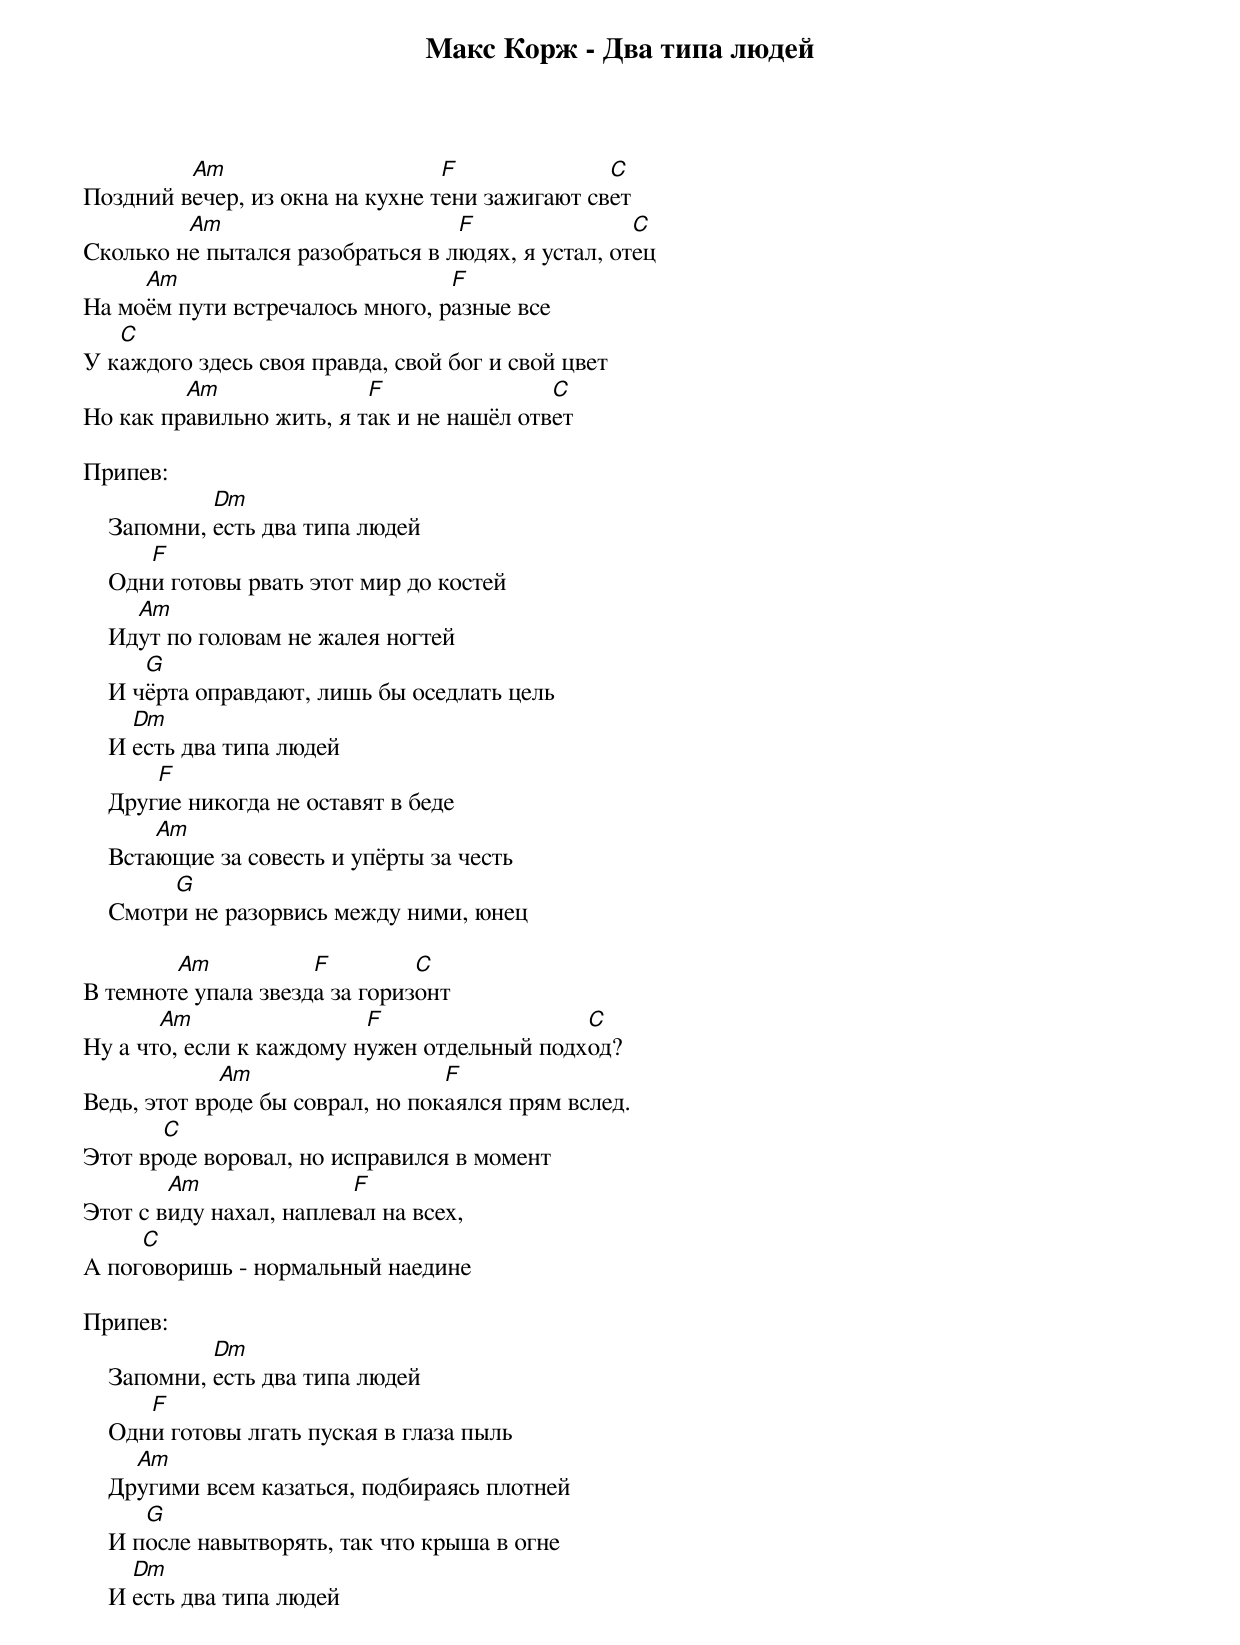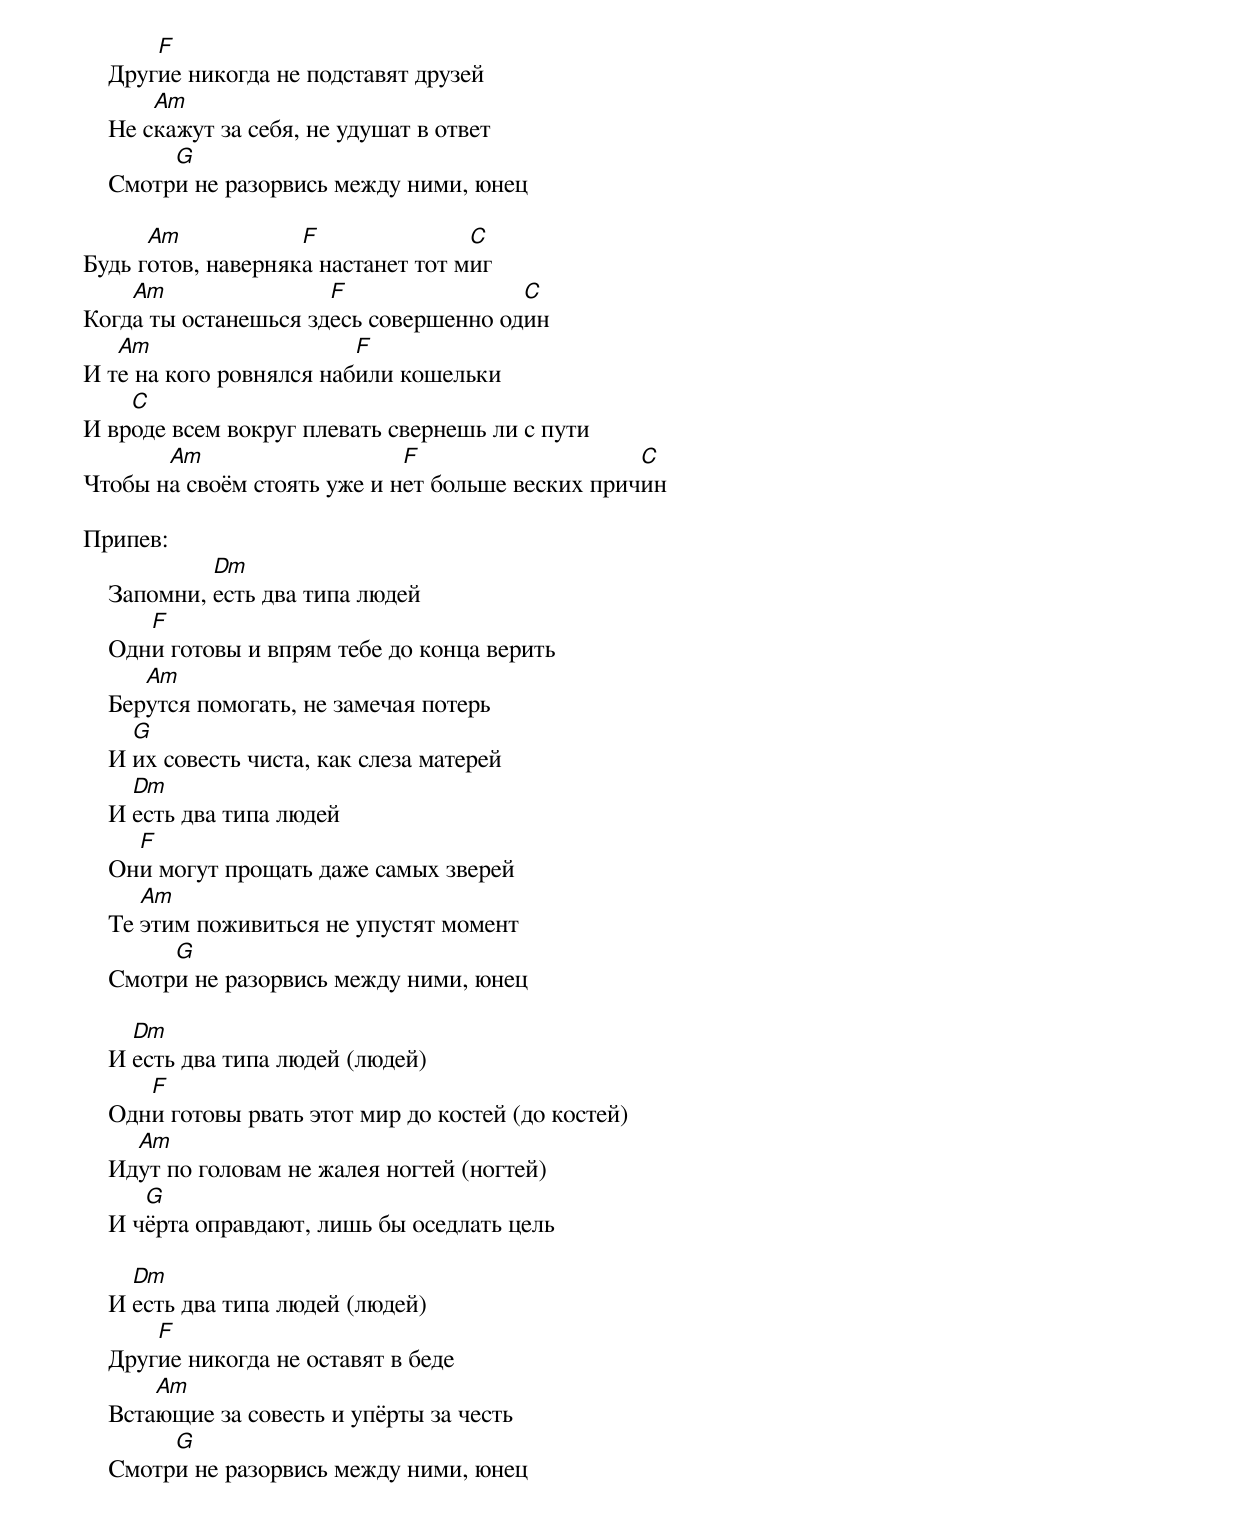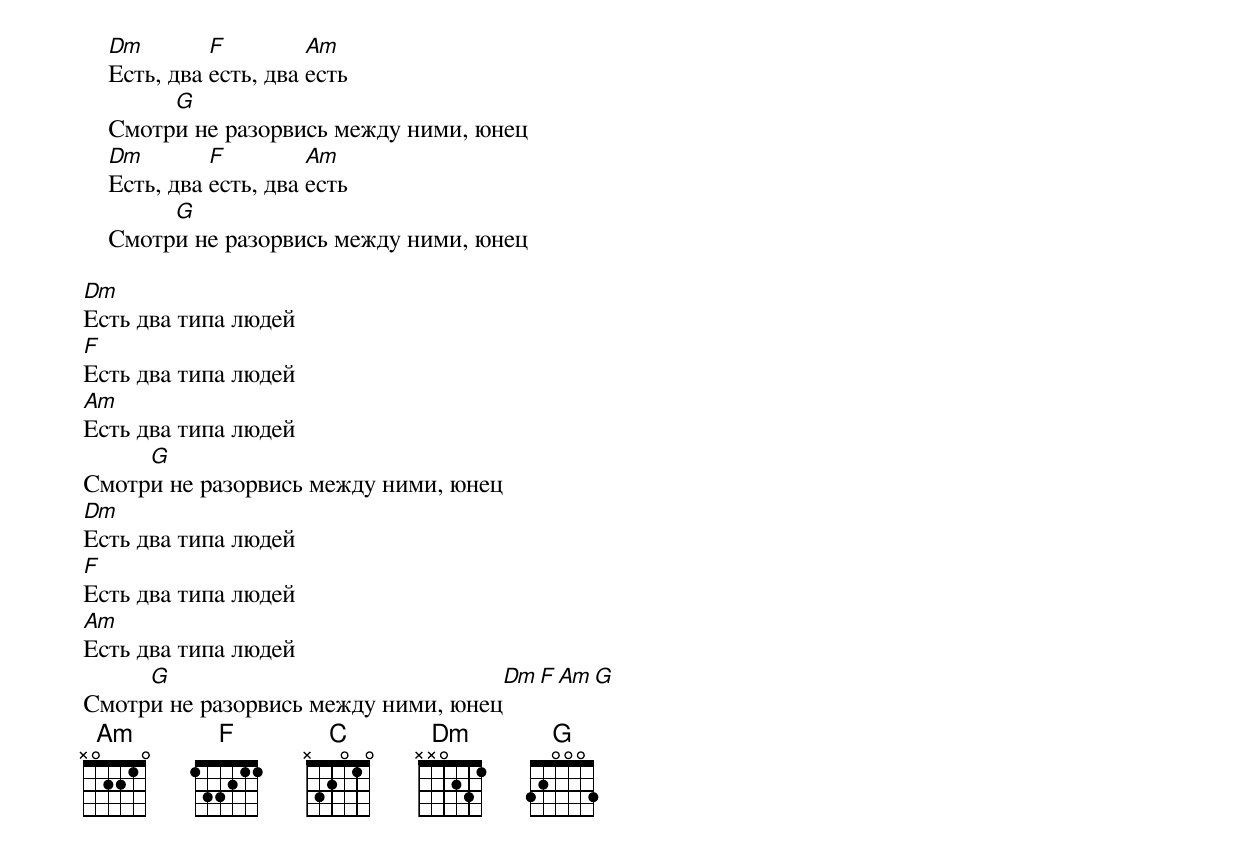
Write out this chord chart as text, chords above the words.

Макс Корж - Два типа людей

         Am                      F              C
Поздний вечер, из окна на кухне тени зажигают свет
         Am                       F                C
Сколько не пытался разобраться в людях, я устал, отец
     Am                          F
На моём пути встречалось много, разные все
   C
У каждого здесь своя правда, свой бог и свой цвет
         Am               F                C
Но как правильно жить, я так и не нашёл ответ

Припев:
             Dm
    Запомни, есть два типа людей
       F
    Одни готовы рвать этот мир до костей
      Am
    Идут по головам не жалея ногтей
       G
    И чёрта оправдают, лишь бы оседлать цель
      Dm
    И есть два типа людей
        F
    Другие никогда не оставят в беде
        Am
    Встающие за совесть и упёрты за честь
         G
    Смотри не разорвись между ними, юнец

        Am           F         C
В темноте упала звезда за горизонт
       Am                 F                  C
Ну а что, если к каждому нужен отдельный подход?
             Am                   F
Ведь, этот вроде бы соврал, но покаялся прям вслед.
       C
Этот вроде воровал, но исправился в момент
        Am               F
Этот с виду нахал, наплевал на всех,
     C
А поговоришь - нормальный наедине

Припев:
             Dm
    Запомни, есть два типа людей
       F
    Одни готовы лгать пуская в глаза пыль
      Am
    Другими всем казаться, подбираясь плотней
       G
    И после навытворять, так что крыша в огне
      Dm
    И есть два типа людей
        F
    Другие никогда не подставят друзей
        Am
    Не скажут за себя, не удушат в ответ
         G
    Смотри не разорвись между ними, юнец

      Am            F               C
Будь готов, наверняка настанет тот миг
    Am                F                C
Когда ты останешься здесь совершенно один
   Am                    F
И те на кого ровнялся набили кошельки
    C
И вроде всем вокруг плевать свернешь ли с пути
       Am                    F                    C
Чтобы на своём стоять уже и нет больше веских причин

Припев:
             Dm
    Запомни, есть два типа людей
       F
    Одни готовы и впрям тебе до конца верить
       Am
    Берутся помогать, не замечая потерь
      G
    И их совесть чиста, как слеза матерей
      Dm
    И есть два типа людей
      F
    Они могут прощать даже самых зверей
       Am
    Те этим поживиться не упустят момент
         G
    Смотри не разорвись между ними, юнец

      Dm
    И есть два типа людей (людей)
       F
    Одни готовы рвать этот мир до костей (до костей)
      Am
    Идут по головам не жалея ногтей (ногтей)
       G
    И чёрта оправдают, лишь бы оседлать цель

      Dm
    И есть два типа людей (людей)
        F
    Другие никогда не оставят в беде
        Am
    Встающие за совесть и упёрты за честь
         G
    Смотри не разорвись между ними, юнец

    Dm        F         Am
    Есть, два есть, два есть
         G
    Смотри не разорвись между ними, юнец
    Dm        F         Am
    Есть, два есть, два есть
         G
    Смотри не разорвись между ними, юнец

Dm
Есть два типа людей
F
Есть два типа людей
Am
Есть два типа людей
     G
Смотри не разорвись между ними, юнец
Dm
Есть два типа людей
F
Есть два типа людей
Am
Есть два типа людей
     G                               Dm F Am G
Смотри не разорвись между ними, юнец
